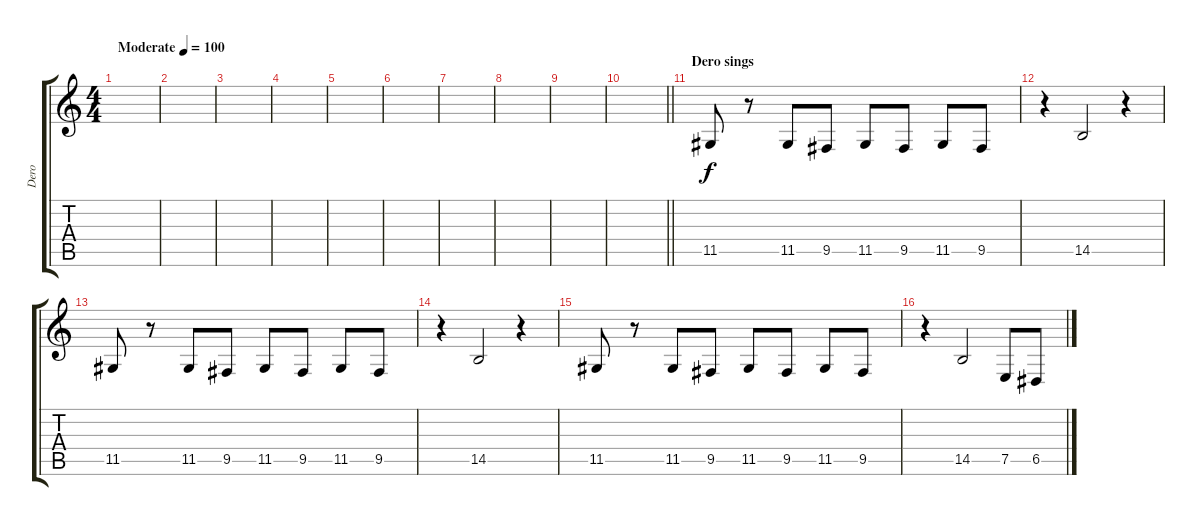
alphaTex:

\track ("Dero" "Dero") {instrument choiraahs}
\staff {score tabs}
\tuning (E4 B3 G3 D3 A2 E2) {hide}
\ts (4 4)
\tempo (100 "Moderate")
\clef g2
\ks c
|
|
|
|
|
|
|
|
|
\barLineRight lightlight
|
\section ("" "Dero sings")
11.5.8 r.8 11.5.8 9.5.8 11.5.8 9.5.8 11.5.8 9.5.8 |
r.4 14.5.2 r.4 |
11.5.8 r.8 11.5.8 9.5.8 11.5.8 9.5.8 11.5.8 9.5.8 |
r.4 14.5.2 r.4 |
11.5.8 r.8 11.5.8 9.5.8 11.5.8 9.5.8 11.5.8 9.5.8 |
r.4 14.5.2 7.5.8 6.5.8
